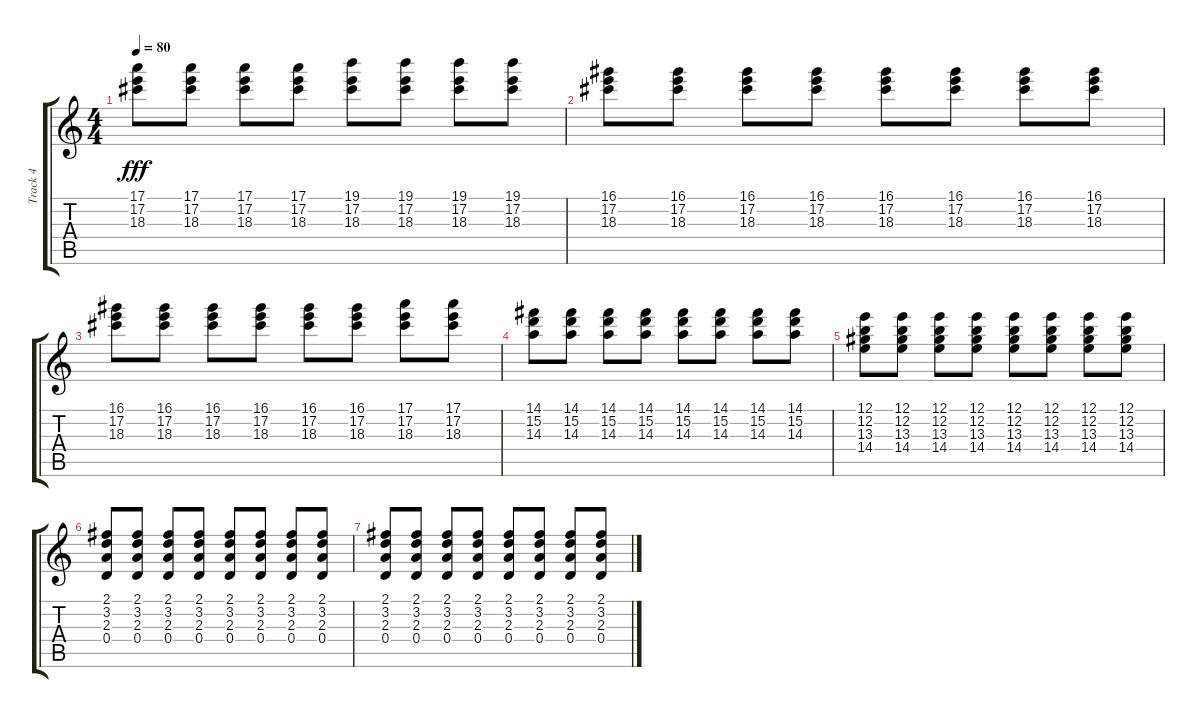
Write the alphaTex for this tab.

\track ("Track 4" "Track 4") {instrument brightacousticpiano}
\staff {score tabs}
\tuning (E5 B4 G4 D4 A3 E3) {hide}
\ts (4 4)
\tempo 80
\clef g2
\ks c
(17.1 17.2 18.3).8{dy fff} (17.1 17.2 18.3).8 (17.1 17.2 18.3).8 (17.1 17.2 18.3).8 (19.1 17.2 18.3).8 (19.1 17.2 18.3).8 (19.1 17.2 18.3).8 (19.1 17.2 18.3).8 |
(16.1 17.2 18.3).8 (16.1 17.2 18.3).8 (16.1 17.2 18.3).8 (16.1 17.2 18.3).8 (16.1 17.2 18.3).8 (16.1 17.2 18.3).8 (16.1 17.2 18.3).8 (16.1 17.2 18.3).8 |
(16.1 17.2 18.3).8 (16.1 17.2 18.3).8 (16.1 17.2 18.3).8 (16.1 17.2 18.3).8 (16.1 17.2 18.3).8 (16.1 17.2 18.3).8 (17.1 17.2 18.3).8 (17.1 17.2 18.3).8 |
(14.1 15.2 14.3).8 (14.1 15.2 14.3).8 (14.1 15.2 14.3).8 (14.1 15.2 14.3).8 (14.1 15.2 14.3).8 (14.1 15.2 14.3).8 (14.1 15.2 14.3).8 (14.1 15.2 14.3).8 |
(12.1 12.2 13.3 14.4).8 (12.1 12.2 13.3 14.4).8 (12.1 12.2 13.3 14.4).8 (12.1 12.2 13.3 14.4).8 (12.1 12.2 13.3 14.4).8 (12.1 12.2 13.3 14.4).8 (12.1 12.2 13.3 14.4).8 (12.1 12.2 13.3 14.4).8 |
(2.1 3.2 2.3 0.4).8 (2.1 3.2 2.3 0.4).8 (2.1 3.2 2.3 0.4).8 (2.1 3.2 2.3 0.4).8 (2.1 3.2 2.3 0.4).8 (2.1 3.2 2.3 0.4).8 (2.1 3.2 2.3 0.4).8 (2.1 3.2 2.3 0.4).8 |
(2.1 3.2 2.3 0.4).8 (2.1 3.2 2.3 0.4).8 (2.1 3.2 2.3 0.4).8 (2.1 3.2 2.3 0.4).8 (2.1 3.2 2.3 0.4).8 (2.1 3.2 2.3 0.4).8 (2.1 3.2 2.3 0.4).8 (2.1 3.2 2.3 0.4).8
